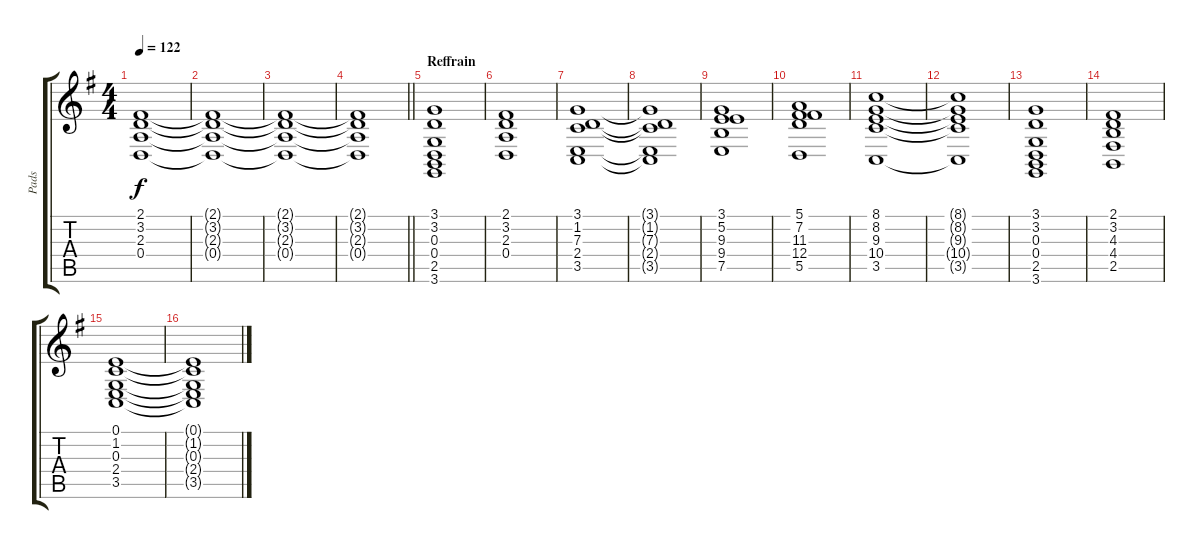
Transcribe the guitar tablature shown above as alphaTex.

\track ("Pads" "Pads") {instrument pad2warm}
\staff {score tabs}
\tuning (E4 B3 G3 D3 A2 E2) {hide}
\ts (4 4)
\tempo 122
\clef g2
\ks g
(2.1 3.2 2.3 0.4).1{dy f} |
(2.1{t} 3.2{t} 2.3{t} 0.4{t}).1 |
(2.1{t} 3.2{t} 2.3{t} 0.4{t}).1 |
\barLineRight lightlight
(2.1{t} 3.2{t} 2.3{t} 0.4{t}).1 |
\section ("" "Reffrain")
(3.1 3.2 0.3 0.4 2.5 3.6).1 |
(2.1 3.2 2.3 0.4).1 |
(3.1 1.2 7.3 2.4 3.5).1 |
(3.1{t} 1.2{t} 7.3{t} 2.4{t} 3.5{t}).1 |
(3.1 5.2 9.3 9.4 7.5).1 |
(5.1 7.2 11.3 12.4 5.5).1 |
(8.1 8.2 9.3 10.4 3.5).1 |
(8.1{t} 8.2{t} 9.3{t} 10.4{t} 3.5{t}).1 |
(3.1 3.2 0.3 0.4 2.5 3.6).1 |
(2.1 3.2 4.3 4.4 2.5).1 |
(0.1 1.2 0.3 2.4 3.5).1 |
(0.1{t} 1.2{t} 0.3{t} 2.4{t} 3.5{t}).1
